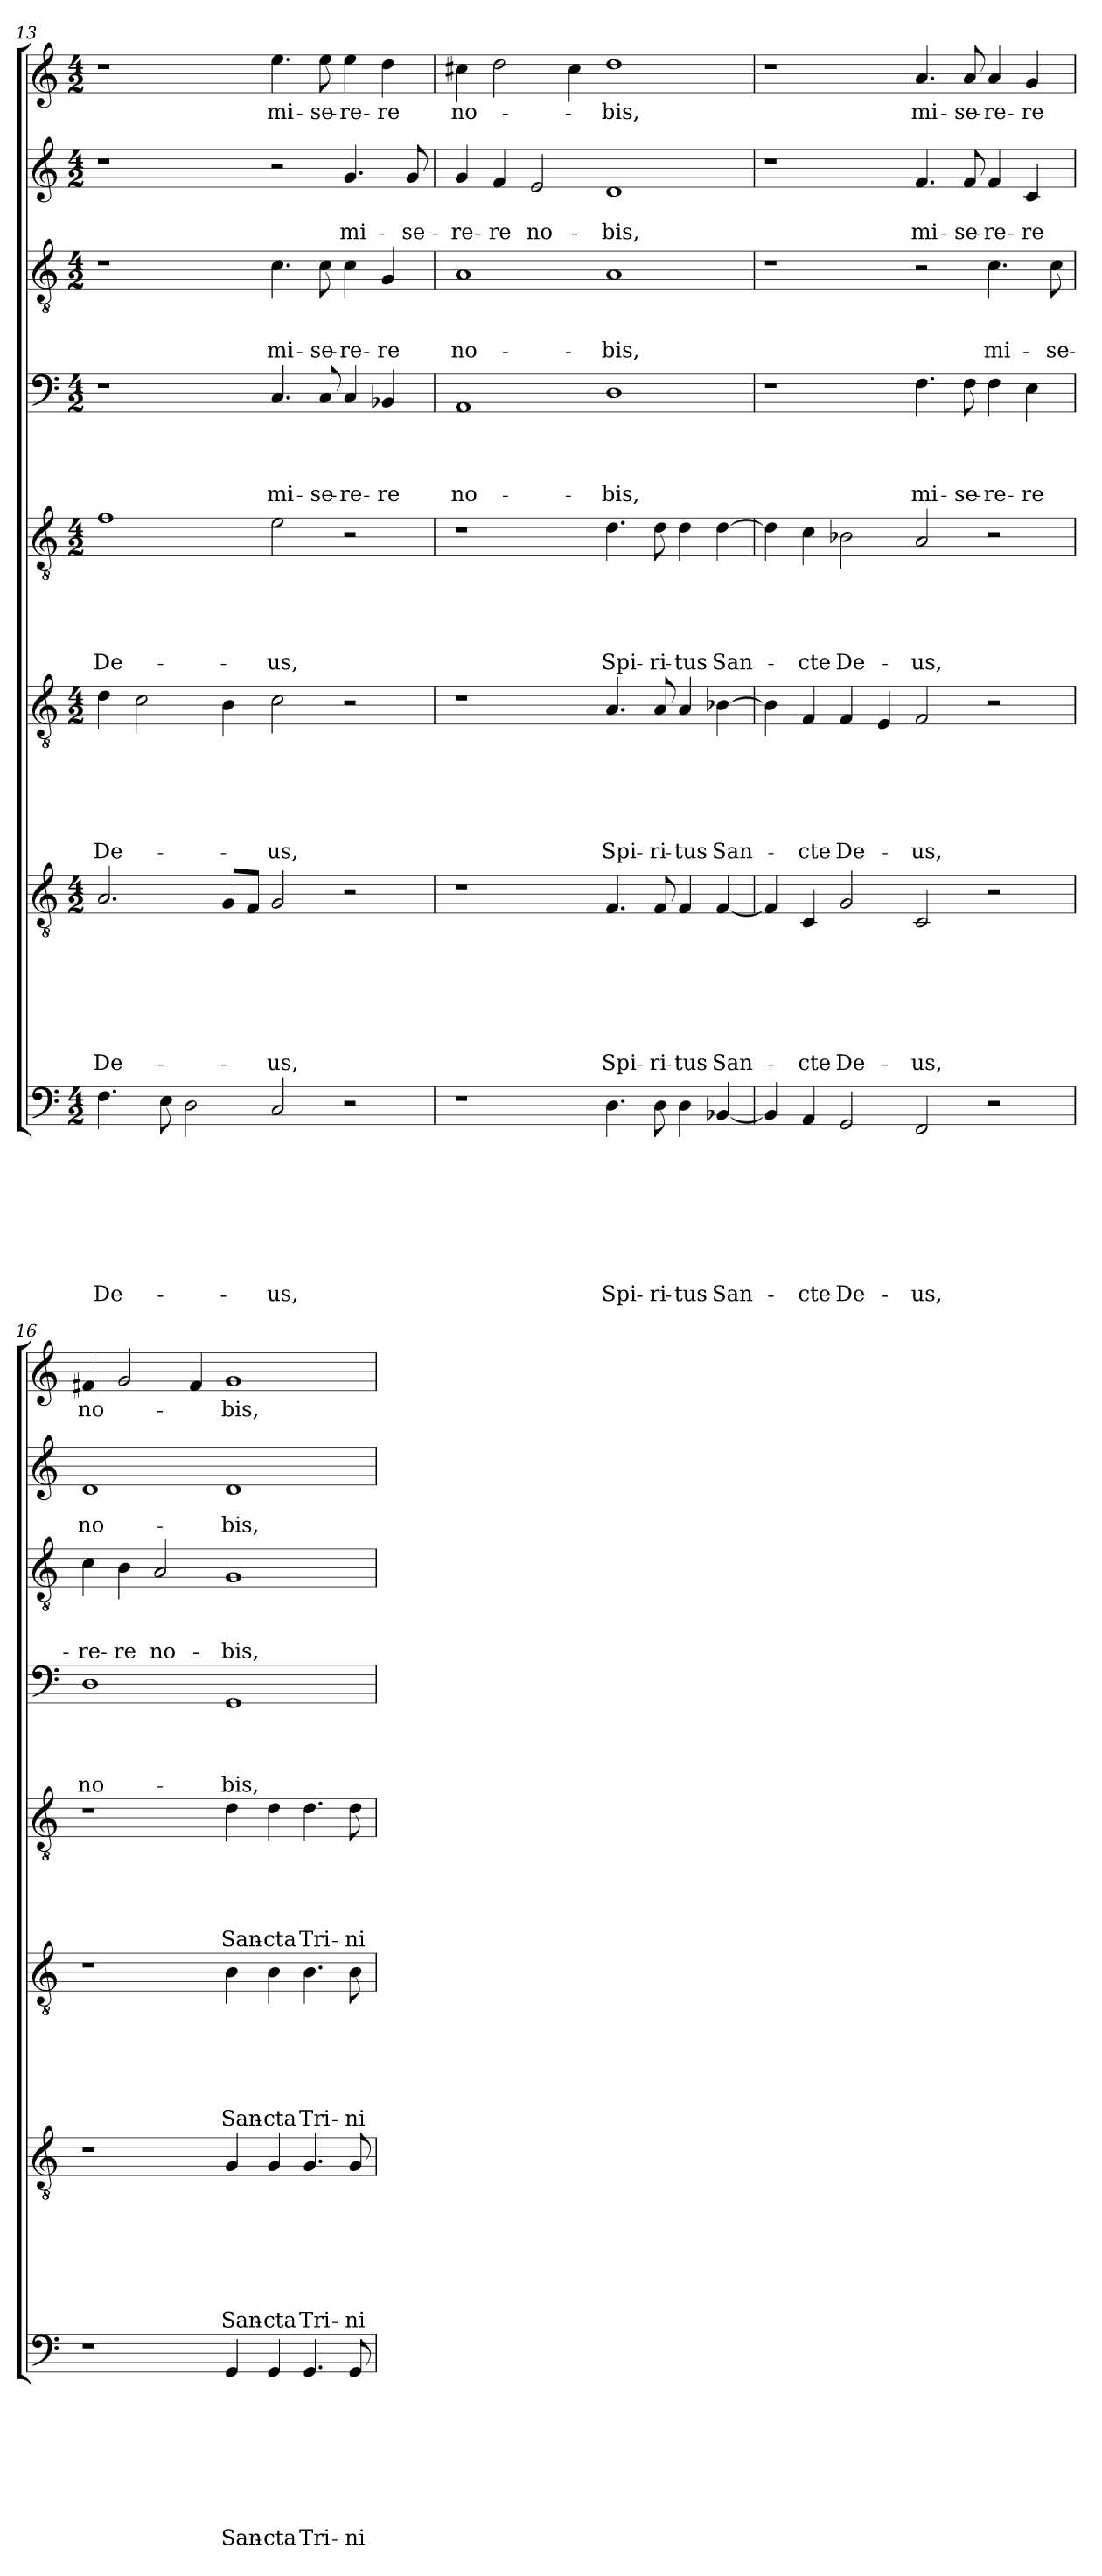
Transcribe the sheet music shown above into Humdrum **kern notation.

**kern	**text	**text	**text	**text	**text	**text	**text	**text	**kern	**text	**text	**text	**text	**text	**text	**text	**kern	**text	**text	**text	**text	**text	**text	**kern	**text	**text	**text	**text	**text	**kern	**text	**text	**text	**text	**kern	**text	**text	**text	**kern	**text	**text	**kern	**text
*part8	*part8	*part8	*part8	*part8	*part8	*part8	*part8	*part8	*part7	*part7	*part7	*part7	*part7	*part7	*part7	*part7	*part6	*part6	*part6	*part6	*part6	*part6	*part6	*part5	*part5	*part5	*part5	*part5	*part5	*part4	*part4	*part4	*part4	*part4	*part3	*part3	*part3	*part3	*part2	*part2	*part2	*part1	*part1
*staff8	*staff8	*staff8	*staff8	*staff8	*staff8	*staff8	*staff8	*staff8	*staff7	*staff7	*staff7	*staff7	*staff7	*staff7	*staff7	*staff7	*staff6	*staff6	*staff6	*staff6	*staff6	*staff6	*staff6	*staff5	*staff5	*staff5	*staff5	*staff5	*staff5	*staff4	*staff4	*staff4	*staff4	*staff4	*staff3	*staff3	*staff3	*staff3	*staff2	*staff2	*staff2	*staff1	*staff1
*clefF4	*	*	*	*	*	*	*	*	*clefGv2	*	*	*	*	*	*	*	*clefGv2	*	*	*	*	*	*	*clefGv2	*	*	*	*	*	*clefF4	*	*	*	*	*clefGv2	*	*	*	*clefG2	*	*	*clefG2	*
*k[]	*	*	*	*	*	*	*	*	*k[]	*	*	*	*	*	*	*	*k[]	*	*	*	*	*	*	*k[]	*	*	*	*	*	*k[]	*	*	*	*	*k[]	*	*	*	*k[]	*	*	*k[]	*
*a:	*	*	*	*	*	*	*	*	*a:	*	*	*	*	*	*	*	*a:	*	*	*	*	*	*	*a:	*	*	*	*	*	*a:	*	*	*	*	*a:	*	*	*	*a:	*	*	*a:	*
*M4/2	*	*	*	*	*	*	*	*	*M4/2	*	*	*	*	*	*	*	*M4/2	*	*	*	*	*	*	*M4/2	*	*	*	*	*	*M4/2	*	*	*	*	*M4/2	*	*	*	*M4/2	*	*	*M4/2	*
=13	=13	=13	=13	=13	=13	=13	=13	=13	=13	=13	=13	=13	=13	=13	=13	=13	=13	=13	=13	=13	=13	=13	=13	=13	=13	=13	=13	=13	=13	=13	=13	=13	=13	=13	=13	=13	=13	=13	=13	=13	=13	=13	=13
!	!	!	!	!	!	!	!	!LO:LY:b	!	!	!	!	!	!	!	!LO:LY:b	!	!	!	!	!	!	!LO:LY:b	!	!	!	!	!	!LO:LY:b	!	!	!	!	!	!	!	!	!	!	!	!	!	!
4.F\	.	.	.	.	.	.	.	De-	2.A/	.	.	.	.	.	.	De-	4d\	.	.	.	.	.	De-	1f	.	.	.	.	De-	1r	.	.	.	.	1r	.	.	.	1r	.	.	1r	.
.	.	.	.	.	.	.	.	.	.	.	.	.	.	.	.	.	2c\	.	.	.	.	.	.	.	.	.	.	.	.	.	.	.	.	.	.	.	.	.	.	.	.	.	.
8E\	.	.	.	.	.	.	.	.	.	.	.	.	.	.	.	.	.	.	.	.	.	.	.	.	.	.	.	.	.	.	.	.	.	.	.	.	.	.	.	.	.	.	.
2D\	.	.	.	.	.	.	.	.	.	.	.	.	.	.	.	.	.	.	.	.	.	.	.	.	.	.	.	.	.	.	.	.	.	.	.	.	.	.	.	.	.	.	.
.	.	.	.	.	.	.	.	.	8G/L	.	.	.	.	.	.	.	4B\	.	.	.	.	.	.	.	.	.	.	.	.	.	.	.	.	.	.	.	.	.	.	.	.	.	.
.	.	.	.	.	.	.	.	.	8F/J	.	.	.	.	.	.	.	.	.	.	.	.	.	.	.	.	.	.	.	.	.	.	.	.	.	.	.	.	.	.	.	.	.	.
!	!	!	!	!	!	!	!	!LO:LY:b	!	!	!	!	!	!	!	!LO:LY:b	!	!	!	!	!	!	!LO:LY:b	!	!	!	!	!	!LO:LY:b	!	!	!	!	!LO:LY:b	!	!	!	!LO:LY:b	!	!	!	!	!LO:LY:b
2C/	.	.	.	.	.	.	.	-us,	2G/	.	.	.	.	.	.	-us,	2c\	.	.	.	.	.	-us,	2e\	.	.	.	.	-us,	4.C/	.	.	.	mi-	4.c\	.	.	mi-	2r	.	.	4.ee\	mi-
!	!	!	!	!	!	!	!	!	!	!	!	!	!	!	!	!	!	!	!	!	!	!	!	!	!	!	!	!	!	!	!	!	!	!LO:LY:b	!	!	!	!LO:LY:b	!	!	!	!	!LO:LY:b
.	.	.	.	.	.	.	.	.	.	.	.	.	.	.	.	.	.	.	.	.	.	.	.	.	.	.	.	.	.	8C/	.	.	.	-se-	8c\	.	.	-se-	.	.	.	8ee\	-se-
!	!	!	!	!	!	!	!	!	!	!	!	!	!	!	!	!	!	!	!	!	!	!	!	!	!	!	!	!	!	!	!	!	!	!LO:LY:b	!	!	!	!LO:LY:b	!	!	!LO:LY:b	!	!LO:LY:b
2r	.	.	.	.	.	.	.	.	2r	.	.	.	.	.	.	.	2r	.	.	.	.	.	.	2r	.	.	.	.	.	4C/	.	.	.	-re-	4c\	.	.	-re-	4.g/	.	mi-	4ee\	-re-
!	!	!	!	!	!	!	!	!	!	!	!	!	!	!	!	!	!	!	!	!	!	!	!	!	!	!	!	!	!	!	!	!	!	!LO:LY:b	!	!	!	!LO:LY:b	!	!	!	!	!LO:LY:b
.	.	.	.	.	.	.	.	.	.	.	.	.	.	.	.	.	.	.	.	.	.	.	.	.	.	.	.	.	.	4BB-X/	.	.	.	-re	4G/	.	.	-re	.	.	.	4dd\	-re
!	!	!	!	!	!	!	!	!	!	!	!	!	!	!	!	!	!	!	!	!	!	!	!	!	!	!	!	!	!	!	!	!	!	!	!	!	!	!	!	!	!LO:LY:b	!	!
.	.	.	.	.	.	.	.	.	.	.	.	.	.	.	.	.	.	.	.	.	.	.	.	.	.	.	.	.	.	.	.	.	.	.	.	.	.	.	8g/	.	-se-	.	.
=14	=14	=14	=14	=14	=14	=14	=14	=14	=14	=14	=14	=14	=14	=14	=14	=14	=14	=14	=14	=14	=14	=14	=14	=14	=14	=14	=14	=14	=14	=14	=14	=14	=14	=14	=14	=14	=14	=14	=14	=14	=14	=14	=14
!	!	!	!	!	!	!	!	!	!	!	!	!	!	!	!	!	!	!	!	!	!	!	!	!	!	!	!	!	!	!	!	!	!	!LO:LY:b	!	!	!	!LO:LY:b	!	!	!LO:LY:b	!	!LO:LY:b
1r	.	.	.	.	.	.	.	.	1r	.	.	.	.	.	.	.	1r	.	.	.	.	.	.	1r	.	.	.	.	.	1AA	.	.	.	no-	1A	.	.	no-	4g/	.	-re-	4cc#X\	no-
!	!	!	!	!	!	!	!	!	!	!	!	!	!	!	!	!	!	!	!	!	!	!	!	!	!	!	!	!	!	!	!	!	!	!	!	!	!	!	!	!	!LO:LY:b	!	!
.	.	.	.	.	.	.	.	.	.	.	.	.	.	.	.	.	.	.	.	.	.	.	.	.	.	.	.	.	.	.	.	.	.	.	.	.	.	.	4f/	.	-re	2dd\	.
!	!	!	!	!	!	!	!	!	!	!	!	!	!	!	!	!	!	!	!	!	!	!	!	!	!	!	!	!	!	!	!	!	!	!	!	!	!	!	!	!	!LO:LY:b	!	!
.	.	.	.	.	.	.	.	.	.	.	.	.	.	.	.	.	.	.	.	.	.	.	.	.	.	.	.	.	.	.	.	.	.	.	.	.	.	.	2e/	.	no-	.	.
.	.	.	.	.	.	.	.	.	.	.	.	.	.	.	.	.	.	.	.	.	.	.	.	.	.	.	.	.	.	.	.	.	.	.	.	.	.	.	.	.	.	4cc#\	.
!	!	!	!	!	!	!	!	!LO:LY:b	!	!	!	!	!	!	!	!LO:LY:b	!	!	!	!	!	!	!LO:LY:b	!	!	!	!	!	!LO:LY:b	!	!	!	!	!LO:LY:b	!	!	!	!LO:LY:b	!	!	!LO:LY:b	!	!LO:LY:b
4.D\	.	.	.	.	.	.	.	Spi-	4.F/	.	.	.	.	.	.	Spi-	4.A/	.	.	.	.	.	Spi-	4.d\	.	.	.	.	Spi-	1D	.	.	.	-bis,	1A	.	.	-bis,	1d	.	-bis,	1dd	-bis,
!	!	!	!	!	!	!	!	!LO:LY:b	!	!	!	!	!	!	!	!LO:LY:b	!	!	!	!	!	!	!LO:LY:b	!	!	!	!	!	!LO:LY:b	!	!	!	!	!	!	!	!	!	!	!	!	!	!
8D\	.	.	.	.	.	.	.	-ri-	8F/	.	.	.	.	.	.	-ri-	8A/	.	.	.	.	.	-ri-	8d\	.	.	.	.	-ri-	.	.	.	.	.	.	.	.	.	.	.	.	.	.
!	!	!	!	!	!	!	!	!LO:LY:b	!	!	!	!	!	!	!	!LO:LY:b	!	!	!	!	!	!	!LO:LY:b	!	!	!	!	!	!LO:LY:b	!	!	!	!	!	!	!	!	!	!	!	!	!	!
4D\	.	.	.	.	.	.	.	-tus	4F/	.	.	.	.	.	.	-tus	4A/	.	.	.	.	.	-tus	4d\	.	.	.	.	-tus	.	.	.	.	.	.	.	.	.	.	.	.	.	.
!	!	!	!	!	!	!	!	!LO:LY:b	!	!	!	!	!	!	!	!LO:LY:b	!	!	!	!	!	!	!LO:LY:b	!	!	!	!	!	!LO:LY:b	!	!	!	!	!	!	!	!	!	!	!	!	!	!
[4BB-X/	.	.	.	.	.	.	.	San-	[4F/	.	.	.	.	.	.	San-	[4B-X\	.	.	.	.	.	San-	[4d\	.	.	.	.	San-	.	.	.	.	.	.	.	.	.	.	.	.	.	.
=15	=15	=15	=15	=15	=15	=15	=15	=15	=15	=15	=15	=15	=15	=15	=15	=15	=15	=15	=15	=15	=15	=15	=15	=15	=15	=15	=15	=15	=15	=15	=15	=15	=15	=15	=15	=15	=15	=15	=15	=15	=15	=15	=15
4BB-/]	.	.	.	.	.	.	.	.	4F/]	.	.	.	.	.	.	.	4B-\]	.	.	.	.	.	.	4d\]	.	.	.	.	.	1r	.	.	.	.	1r	.	.	.	1r	.	.	1r	.
!	!	!	!	!	!	!	!	!LO:LY:b	!	!	!	!	!	!	!	!LO:LY:b	!	!	!	!	!	!	!LO:LY:b	!	!	!	!	!	!LO:LY:b	!	!	!	!	!	!	!	!	!	!	!	!	!	!
4AA/	.	.	.	.	.	.	.	-cte	4C/	.	.	.	.	.	.	-cte	4F/	.	.	.	.	.	-cte	4c\	.	.	.	.	-cte	.	.	.	.	.	.	.	.	.	.	.	.	.	.
!	!	!	!	!	!	!	!	!LO:LY:b	!	!	!	!	!	!	!	!LO:LY:b	!	!	!	!	!	!	!LO:LY:b	!	!	!	!	!	!LO:LY:b	!	!	!	!	!	!	!	!	!	!	!	!	!	!
2GG/	.	.	.	.	.	.	.	De-	2G/	.	.	.	.	.	.	De-	4F/	.	.	.	.	.	De-	2B-X\	.	.	.	.	De-	.	.	.	.	.	.	.	.	.	.	.	.	.	.
.	.	.	.	.	.	.	.	.	.	.	.	.	.	.	.	.	4E/	.	.	.	.	.	.	.	.	.	.	.	.	.	.	.	.	.	.	.	.	.	.	.	.	.	.
!	!	!	!	!	!	!	!	!LO:LY:b	!	!	!	!	!	!	!	!LO:LY:b	!	!	!	!	!	!	!LO:LY:b	!	!	!	!	!	!LO:LY:b	!	!	!	!	!LO:LY:b	!	!	!	!	!	!	!LO:LY:b	!	!LO:LY:b
2FF/	.	.	.	.	.	.	.	-us,	2C/	.	.	.	.	.	.	-us,	2F/	.	.	.	.	.	-us,	2A/	.	.	.	.	-us,	4.F\	.	.	.	mi-	2r	.	.	.	4.f/	.	mi-	4.a/	mi-
!	!	!	!	!	!	!	!	!	!	!	!	!	!	!	!	!	!	!	!	!	!	!	!	!	!	!	!	!	!	!	!	!	!	!LO:LY:b	!	!	!	!	!	!	!LO:LY:b	!	!LO:LY:b
.	.	.	.	.	.	.	.	.	.	.	.	.	.	.	.	.	.	.	.	.	.	.	.	.	.	.	.	.	.	8F\	.	.	.	-se-	.	.	.	.	8f/	.	-se-	8a/	-se-
!	!	!	!	!	!	!	!	!	!	!	!	!	!	!	!	!	!	!	!	!	!	!	!	!	!	!	!	!	!	!	!	!	!	!LO:LY:b	!	!	!	!LO:LY:b	!	!	!LO:LY:b	!	!LO:LY:b
2r	.	.	.	.	.	.	.	.	2r	.	.	.	.	.	.	.	2r	.	.	.	.	.	.	2r	.	.	.	.	.	4F\	.	.	.	-re-	4.c\	.	.	mi-	4f/	.	-re-	4a/	-re-
!	!	!	!	!	!	!	!	!	!	!	!	!	!	!	!	!	!	!	!	!	!	!	!	!	!	!	!	!	!	!	!	!	!	!LO:LY:b	!	!	!	!	!	!	!LO:LY:b	!	!LO:LY:b
.	.	.	.	.	.	.	.	.	.	.	.	.	.	.	.	.	.	.	.	.	.	.	.	.	.	.	.	.	.	4E\	.	.	.	-re	.	.	.	.	4c/	.	-re	4g/	-re
!	!	!	!	!	!	!	!	!	!	!	!	!	!	!	!	!	!	!	!	!	!	!	!	!	!	!	!	!	!	!	!	!	!	!	!	!	!	!LO:LY:b	!	!	!	!	!
.	.	.	.	.	.	.	.	.	.	.	.	.	.	.	.	.	.	.	.	.	.	.	.	.	.	.	.	.	.	.	.	.	.	.	8c\	.	.	-se-	.	.	.	.	.
!!LO:LB:g=z
=16	=16	=16	=16	=16	=16	=16	=16	=16	=16	=16	=16	=16	=16	=16	=16	=16	=16	=16	=16	=16	=16	=16	=16	=16	=16	=16	=16	=16	=16	=16	=16	=16	=16	=16	=16	=16	=16	=16	=16	=16	=16	=16	=16
!	!	!	!	!	!	!	!	!	!	!	!	!	!	!	!	!	!	!	!	!	!	!	!	!	!	!	!	!	!	!	!	!	!	!LO:LY:b	!	!	!	!LO:LY:b	!	!	!LO:LY:b	!	!LO:LY:b
1r	.	.	.	.	.	.	.	.	1r	.	.	.	.	.	.	.	1r	.	.	.	.	.	.	1r	.	.	.	.	.	1D	.	.	.	no-	4c\	.	.	-re-	1d	.	no-	4f#X/	no-
!	!	!	!	!	!	!	!	!	!	!	!	!	!	!	!	!	!	!	!	!	!	!	!	!	!	!	!	!	!	!	!	!	!	!	!	!	!	!LO:LY:b	!	!	!	!	!
.	.	.	.	.	.	.	.	.	.	.	.	.	.	.	.	.	.	.	.	.	.	.	.	.	.	.	.	.	.	.	.	.	.	.	4B\	.	.	-re	.	.	.	2g/	.
!	!	!	!	!	!	!	!	!	!	!	!	!	!	!	!	!	!	!	!	!	!	!	!	!	!	!	!	!	!	!	!	!	!	!	!	!	!	!LO:LY:b	!	!	!	!	!
.	.	.	.	.	.	.	.	.	.	.	.	.	.	.	.	.	.	.	.	.	.	.	.	.	.	.	.	.	.	.	.	.	.	.	2A/	.	.	no-	.	.	.	.	.
.	.	.	.	.	.	.	.	.	.	.	.	.	.	.	.	.	.	.	.	.	.	.	.	.	.	.	.	.	.	.	.	.	.	.	.	.	.	.	.	.	.	4f#/	.
!	!	!	!	!	!	!	!	!LO:LY:b	!	!	!	!	!	!	!	!LO:LY:b	!	!	!	!	!	!	!LO:LY:b	!	!	!	!	!	!LO:LY:b	!	!	!	!	!LO:LY:b	!	!	!	!LO:LY:b	!	!	!LO:LY:b	!	!LO:LY:b
4GG/	.	.	.	.	.	.	.	San-	4G/	.	.	.	.	.	.	San-	4B\	.	.	.	.	.	San-	4d\	.	.	.	.	San-	1GG	.	.	.	-bis,	1G	.	.	-bis,	1d	.	-bis,	1g	-bis,
!	!	!	!	!	!	!	!	!LO:LY:b	!	!	!	!	!	!	!	!LO:LY:b	!	!	!	!	!	!	!LO:LY:b	!	!	!	!	!	!LO:LY:b	!	!	!	!	!	!	!	!	!	!	!	!	!	!
4GG/	.	.	.	.	.	.	.	-cta	4G/	.	.	.	.	.	.	-cta	4B\	.	.	.	.	.	-cta	4d\	.	.	.	.	-cta	.	.	.	.	.	.	.	.	.	.	.	.	.	.
!	!	!	!	!	!	!	!	!LO:LY:b	!	!	!	!	!	!	!	!LO:LY:b	!	!	!	!	!	!	!LO:LY:b	!	!	!	!	!	!LO:LY:b	!	!	!	!	!	!	!	!	!	!	!	!	!	!
4.GG/	.	.	.	.	.	.	.	Tri-	4.G/	.	.	.	.	.	.	Tri-	4.B\	.	.	.	.	.	Tri-	4.d\	.	.	.	.	Tri-	.	.	.	.	.	.	.	.	.	.	.	.	.	.
!	!	!	!	!	!	!	!	!LO:LY:b	!	!	!	!	!	!	!	!LO:LY:b	!	!	!	!	!	!	!LO:LY:b	!	!	!	!	!	!LO:LY:b	!	!	!	!	!	!	!	!	!	!	!	!	!	!
8GG/	.	.	.	.	.	.	.	-ni-	8G/	.	.	.	.	.	.	-ni-	8B\	.	.	.	.	.	-ni-	8d\	.	.	.	.	-ni-	.	.	.	.	.	.	.	.	.	.	.	.	.	.
=	=	=	=	=	=	=	=	=	=	=	=	=	=	=	=	=	=	=	=	=	=	=	=	=	=	=	=	=	=	=	=	=	=	=	=	=	=	=	=	=	=	=	=
*-	*-	*-	*-	*-	*-	*-	*-	*-	*-	*-	*-	*-	*-	*-	*-	*-	*-	*-	*-	*-	*-	*-	*-	*-	*-	*-	*-	*-	*-	*-	*-	*-	*-	*-	*-	*-	*-	*-	*-	*-	*-	*-	*-
